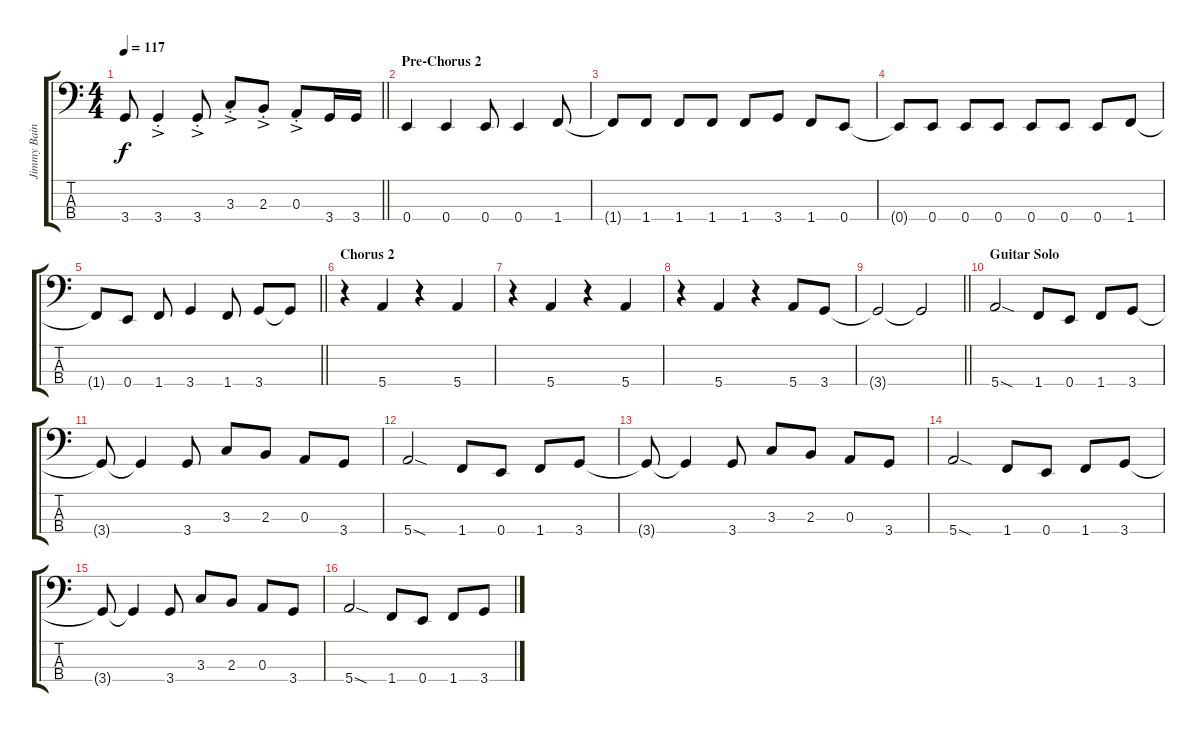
\track ("Jimmy Bain" "Jimmy Bain") {instrument electricbasspick}
\staff {score tabs}
\tuning (G2 D2 A1 E1) {hide}
\ts (4 4)
\tempo 117
\clef f4
\barLineRight lightlight
\ks c
3.4{t}.8{dy f} 3.4{ac st}.4 3.4{ac st}.8 3.3{ac st}.8 2.3{ac st}.8 0.3{ac st}.8 3.4.16 3.4.16 |
\section ("" "Pre-Chorus 2")
0.4.4 0.4.4 0.4.8 0.4.4 1.4.8 |
1.4{t}.8 1.4.8 1.4.8 1.4.8 1.4.8 3.4.8 1.4.8 0.4.8 |
0.4{t}.8 0.4.8 0.4.8 0.4.8 0.4.8 0.4.8 0.4.8 1.4.8 |
\barLineRight lightlight
1.4{t}.8 0.4.8 1.4.8 3.4.4 1.4.8 3.4.8 3.4{t}.8 |
\section ("" "Chorus 2")
r.4 5.4.4 r.4 5.4.4 |
r.4 5.4.4 r.4 5.4.4 |
r.4 5.4.4 r.4 5.4.8 3.4.8 |
\barLineRight lightlight
3.4{t}.2 3.4{t}.2 |
\section ("" "Guitar Solo")
5.4{sod}.2 1.4.8 0.4.8 1.4.8 3.4.8 |
3.4{t}.8 3.4{t}.4 3.4.8 3.3.8 2.3.8 0.3.8 3.4.8 |
5.4{sod}.2 1.4.8 0.4.8 1.4.8 3.4.8 |
3.4{t}.8 3.4{t}.4 3.4.8 3.3.8 2.3.8 0.3.8 3.4.8 |
5.4{sod}.2 1.4.8 0.4.8 1.4.8 3.4.8 |
3.4{t}.8 3.4{t}.4 3.4.8 3.3.8 2.3.8 0.3.8 3.4.8 |
5.4{sod}.2 1.4.8 0.4.8 1.4.8 3.4.8
